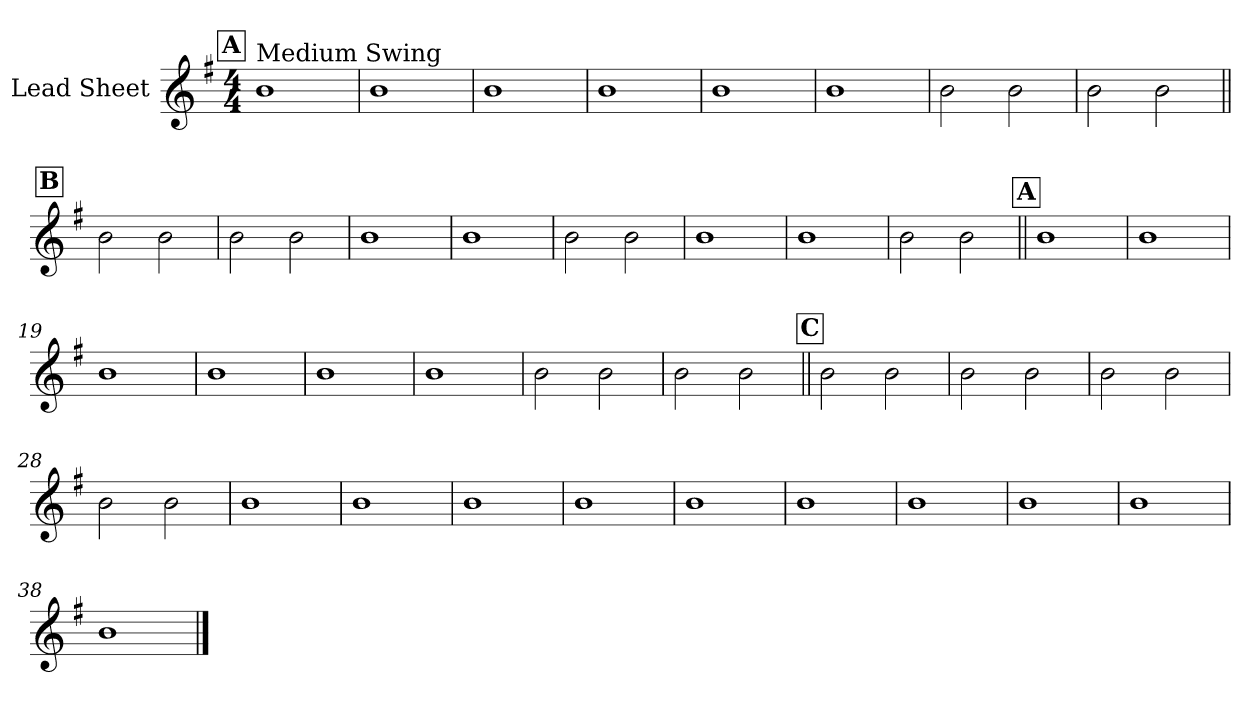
**kern
*part1
*staff1
*I"Lead Sheet
*clefG2
*k[f#]
*G:
*M4/4
!!LO:REH:place=s1:a:fs=14:t=A
=1
!LO:TX:a:t=Medium Swing
1b
=2
1b
=3
1b
=4
1b
!!LO:LB:g=z
=5
1b
=6
1b
=7
2b\
2b\
=8
2b\
2b\
!!LO:LB:g=z
!!LO:REH:place=s1:a:fs=14:t=B
=9||
2b\
2b\
=10
2b\
2b\
=11
1b
=12
1b
!!LO:LB:g=z
=13
2b\
2b\
=14
1b
=15
1b
=16
2b\
2b\
!!LO:LB:g=z
!!LO:REH:place=s1:a:fs=14:t=A
=17||
1b
=18
1b
=19
1b
=20
1b
!!LO:LB:g=z
=21
1b
=22
1b
=23
2b\
2b\
=24
2b\
2b\
!!LO:LB:g=z
!!LO:REH:place=s1:a:fs=14:t=C
=25||
2b\
2b\
=26
2b\
2b\
=27
2b\
2b\
=28
2b\
2b\
!!LO:LB:g=z
=29
1b
=30
1b
=31
1b
=32
1b
!!LO:LB:g=z
=33
1b
=34
1b
=35
1b
=36
1b
!!LO:LB:g=z
=37
1b
=38
1b
==
*-
